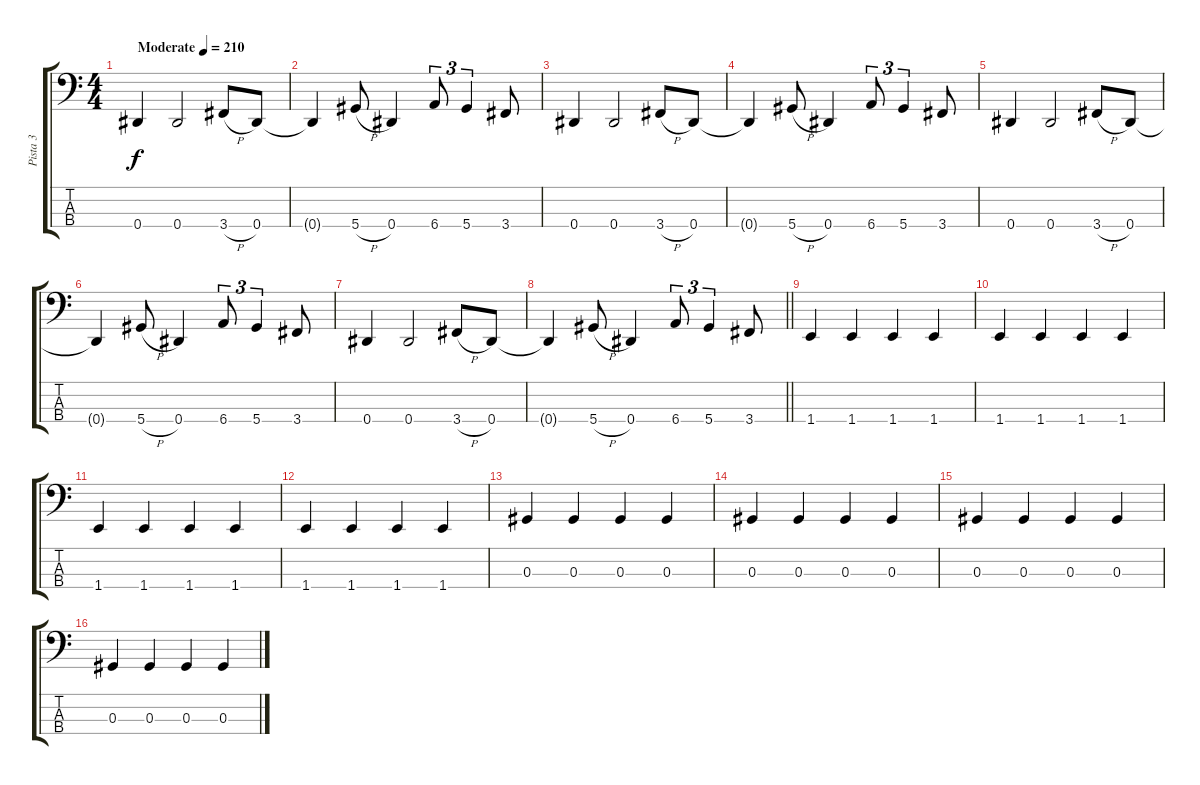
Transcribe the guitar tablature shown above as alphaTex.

\track ("Pista 3" "Pista 3") {instrument electricbassfinger}
\staff {score tabs}
\tuning (Gb2 Db2 Ab1 Eb1) {hide}
\ts (4 4)
\tempo (210 "Moderate")
\clef f4
\ks c
0.4.4{dy f instrument electricbassfinger} 0.4.2 3.4{h}.8 0.4.8 |
0.4{t}.4 5.4{h}.8 0.4.4 6.4.8{tu (3 2)} 5.4.4{tu (3 2)} 3.4.8 |
0.4.4 0.4.2 3.4{h}.8 0.4.8 |
0.4{t}.4 5.4{h}.8 0.4.4 6.4.8{tu (3 2)} 5.4.4{tu (3 2)} 3.4.8 |
0.4.4 0.4.2 3.4{h}.8 0.4.8 |
0.4{t}.4 5.4{h}.8 0.4.4 6.4.8{tu (3 2)} 5.4.4{tu (3 2)} 3.4.8 |
0.4.4 0.4.2 3.4{h}.8 0.4.8 |
\barLineRight lightlight
0.4{t}.4 5.4{h}.8 0.4.4 6.4.8{tu (3 2)} 5.4.4{tu (3 2)} 3.4.8 |
1.4.4 1.4.4 1.4.4 1.4.4 |
1.4.4 1.4.4 1.4.4 1.4.4 |
1.4.4 1.4.4 1.4.4 1.4.4 |
1.4.4 1.4.4 1.4.4 1.4.4 |
0.3.4 0.3.4 0.3.4 0.3.4 |
0.3.4 0.3.4 0.3.4 0.3.4 |
0.3.4 0.3.4 0.3.4 0.3.4 |
0.3.4 0.3.4 0.3.4 0.3.4
